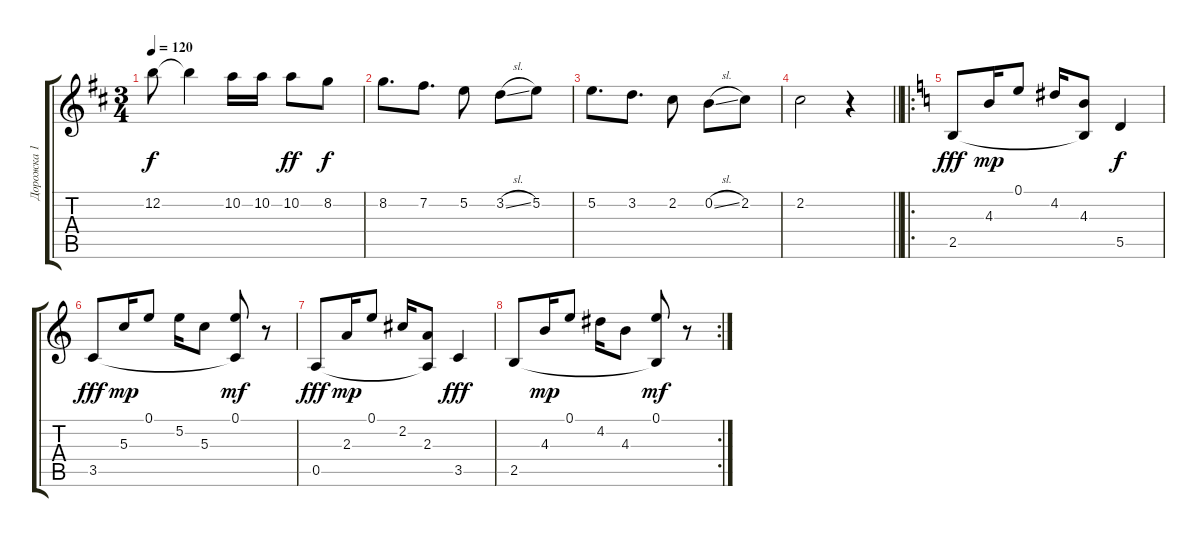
\track ("Дорожка 1" "Дорожка 1") {instrument acousticguitarsteel}
\staff {score tabs}
\tuning (E4 B3 G3 D3 A2 E2) {hide}
\ts (3 4)
\tempo 120
\clef g2
\ks d
12.2.8{dy f} 12.2{t}.4 10.2.16 10.2.16 10.2.8{dy ff} 8.2.8{dy f} |
8.2.8{d} 7.2.8{d} 5.2.8 3.2{sl}.8 5.2.8 |
5.2.8{d} 3.2.8{d} 2.2.8 0.2{sl}.8 2.2.8 |
\barLineRight lightlight
2.2.2 r.4 |
\ro
\ks c
2.5.8{dy fff} 4.3.16{dy mp} 0.1.8 4.2.16 (4.3 2.5{t}).8 5.5.4{dy f} |
3.5.8{dy fff} 5.3.16{dy mp} 0.1.8 5.2.16 5.3.8 (0.1 3.5{t}).8{dy mf} r.8 |
0.5.8{dy fff} 2.3.16{dy mp} 0.1.8 2.2.16 (2.3 0.5{t}).8 3.5.4{dy fff} |
\rc 2
2.5.8 4.3.16{dy mp} 0.1.8 4.2.16 4.3.8 (0.1 2.5{t}).8{dy mf} r.8
